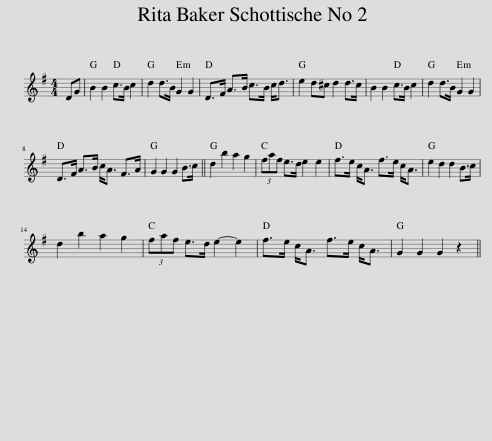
X:1
L:1/8
M:4/4
I:linebreak $
K:G
V:1 treble
V:1
 DG | B2 B2 c>B c2 | d2 d>B G2 G2 | D>F A>B c>B c<d | e2 d^c d2 d>c | %5
 B2 B2 c>B c2 | d2 d>B G2 G2 |$ D>F A>B c<A F>A | G2 G2 G2 B>c || d2 b2 a2 g2 | %10
 (3faf e>d e2 e2 | f>e c<A f>e c<A | e2 d2 d2 B>c |$ d2 b2 a2 g2 | (3faf e>d e2- e2 | %15
 f>e c<A f>e c<A | G2 G2 G2 z2 || %17
